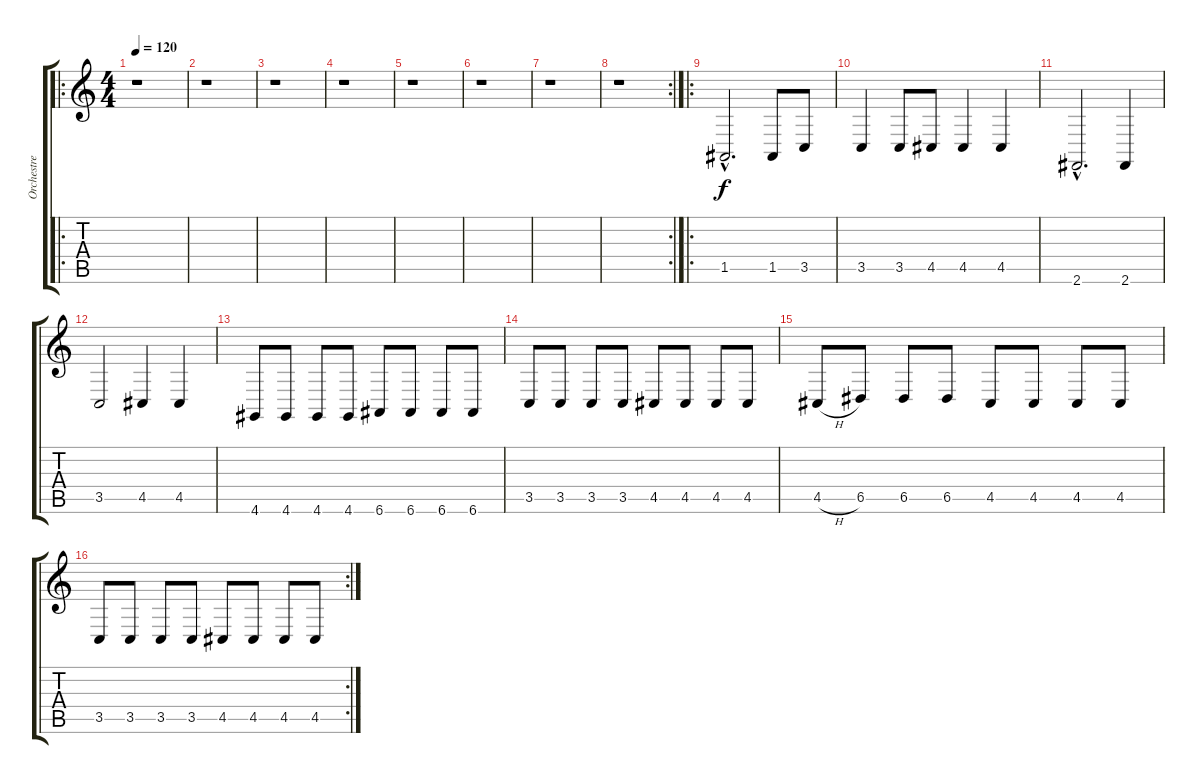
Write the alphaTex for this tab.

\track ("Orchestre" "Orchestre") {instrument stringensemble1}
\staff {score tabs}
\tuning (E4 B3 G3 D3 A2 E2) {hide}
\ro
\ts (4 4)
\tempo 120
\clef g2
\ks c
r.1{dy f instrument stringensemble1} |
r.1 |
r.1 |
r.1 |
r.1 |
r.1 |
r.1 |
\rc 2
r.1 |
\ro
1.5{hac}.2{d} 1.5.8 3.5.8 |
3.5.4 3.5.8 4.5.8 4.5.4 4.5.4 |
2.6{hac}.2{d} 2.6.4 |
3.5.2 4.5.4 4.5.4 |
4.6.8 4.6.8 4.6.8 4.6.8 6.6.8 6.6.8 6.6.8 6.6.8 |
3.5.8 3.5.8 3.5.8 3.5.8 4.5.8 4.5.8 4.5.8 4.5.8 |
4.5{h}.8 6.5.8 6.5.8 6.5.8 4.5.8 4.5.8 4.5.8 4.5.8 |
\rc 2
3.5.8 3.5.8 3.5.8 3.5.8 4.5.8 4.5.8 4.5.8 4.5.8
